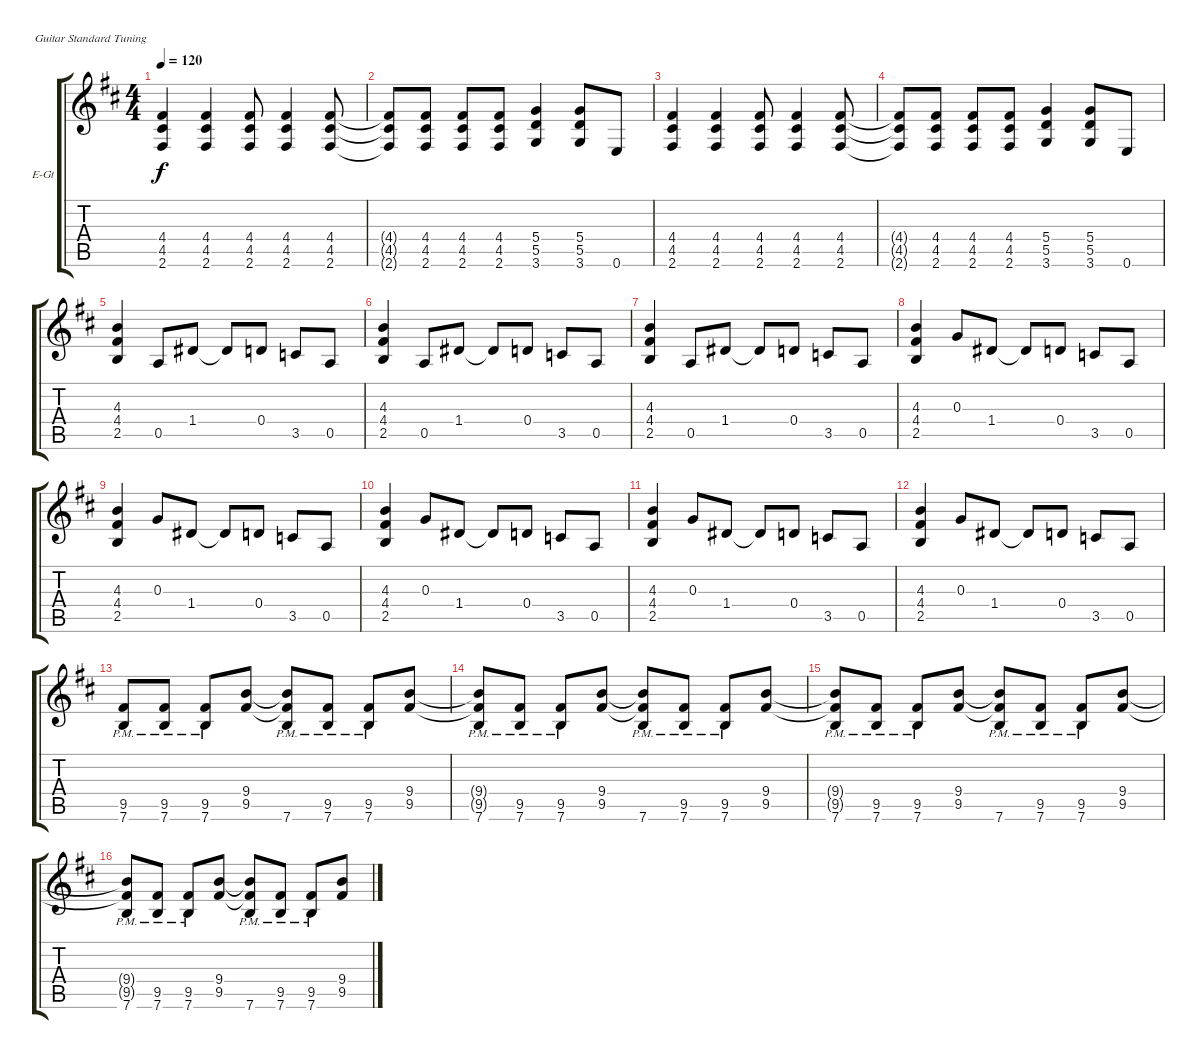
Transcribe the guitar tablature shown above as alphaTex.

\defaultSystemsLayout 4
\bracketExtendMode groupsimilarinstruments
\firstSystemTrackNameOrientation horizontal
\otherSystemsTrackNameOrientation horizontal
\track ("Electric Guitar" "E-Gt") {instrument distortionguitar}
\staff {score tabs}
\tuning (E4 B3 G3 D3 A2 E2)
\ts (4 4)
\tempo 120
\clef g2
\scale
1.1261
\ks d
(2.6 4.5 4.4).4{dy f} (2.6 4.5 4.4).4 (2.6 4.5 4.4).8 (2.6 4.5 4.4).4 (2.6 4.5 4.4).8 |
\scale
0.936948 (2.6{t} 4.5{t} 4.4{t}).8 (2.6 4.5 4.4).8 (2.6 4.5 4.4).8 (2.6 4.5 4.4).8 (3.6 5.5 5.4).4 (3.6 5.5 5.4).8 0.6.8 |
\scale
0.936948 (2.6 4.5 4.4).4 (2.6 4.5 4.4).4 (2.6 4.5 4.4).8 (2.6 4.5 4.4).4 (2.6 4.5 4.4).8 |
\scale
1.1261 (2.6{t} 4.5{t} 4.4{t}).8 (2.6 4.5 4.4).8 (2.6 4.5 4.4).8 (2.6 4.5 4.4).8 (3.6 5.5 5.4).4 (3.6 5.5 5.4).8 0.6.8 |
\scale
0.936948 (2.5 4.4 4.3).4 0.5.8 1.4.8 1.4{t}.8 0.4.8 3.5.8 0.5.8 |
\scale
0.936948 (2.5 4.4 4.3).4 0.5.8 1.4.8 1.4{t}.8 0.4.8 3.5.8 0.5.8 |
\scale
1.1261 (2.5 4.4 4.3).4 0.5.8 1.4.8 1.4{t}.8 0.4.8 3.5.8 0.5.8 |
\scale
0.936948 (2.5 4.4 4.3).4 0.3.8 1.4.8 1.4{t}.8 0.4.8 3.5.8 0.5.8 |
\scale
0.936948 (2.5 4.4 4.3).4 0.3.8 1.4.8 1.4{t}.8 0.4.8 3.5.8 0.5.8 |
\scale
1.1261 (2.5 4.4 4.3).4 0.3.8 1.4.8 1.4{t}.8 0.4.8 3.5.8 0.5.8 |
\scale
0.936948 (2.5 4.4 4.3).4 0.3.8 1.4.8 1.4{t}.8 0.4.8 3.5.8 0.5.8 |
\scale
0.936948 (2.5 4.4 4.3).4 0.3.8 1.4.8 1.4{t}.8 0.4.8 3.5.8 0.5.8 |
\scale
1.1261 (7.6{pm} 9.5{pm}).8 (7.6{pm} 9.5{pm}).8 (7.6{pm} 9.5{pm}).8 (9.5 9.4).8 (9.5{t} 9.4{t} 7.6{pm}).8 (7.6{pm} 9.5{pm}).8 (7.6{pm} 9.5{pm}).8 (9.5 9.4).8 |
\scale
0.936948 (7.6{pm} 9.5{t} 9.4{t}).8 (7.6{pm} 9.5{pm}).8 (7.6{pm} 9.5{pm}).8 (9.5 9.4).8 (9.5{t} 9.4{t} 7.6{pm}).8 (7.6{pm} 9.5{pm}).8 (7.6{pm} 9.5{pm}).8 (9.5 9.4).8 |
\scale
0.936948 (9.5{t} 9.4{t} 7.6{pm}).8 (7.6{pm} 9.5{pm}).8 (7.6{pm} 9.5{pm}).8 (9.5 9.4).8 (9.5{t} 9.4{t} 7.6{pm}).8 (7.6{pm} 9.5{pm}).8 (7.6{pm} 9.5{pm}).8 (9.5 9.4).8 |
\scale
1.1261 (9.5{t} 9.4{t} 7.6{pm}).8 (7.6{pm} 9.5{pm}).8 (7.6{pm} 9.5{pm}).8 (9.5 9.4).8 (9.5{t} 9.4{t} 7.6{pm}).8 (7.6{pm} 9.5{pm}).8 (7.6{pm} 9.5{pm}).8 (9.5 9.4).8
